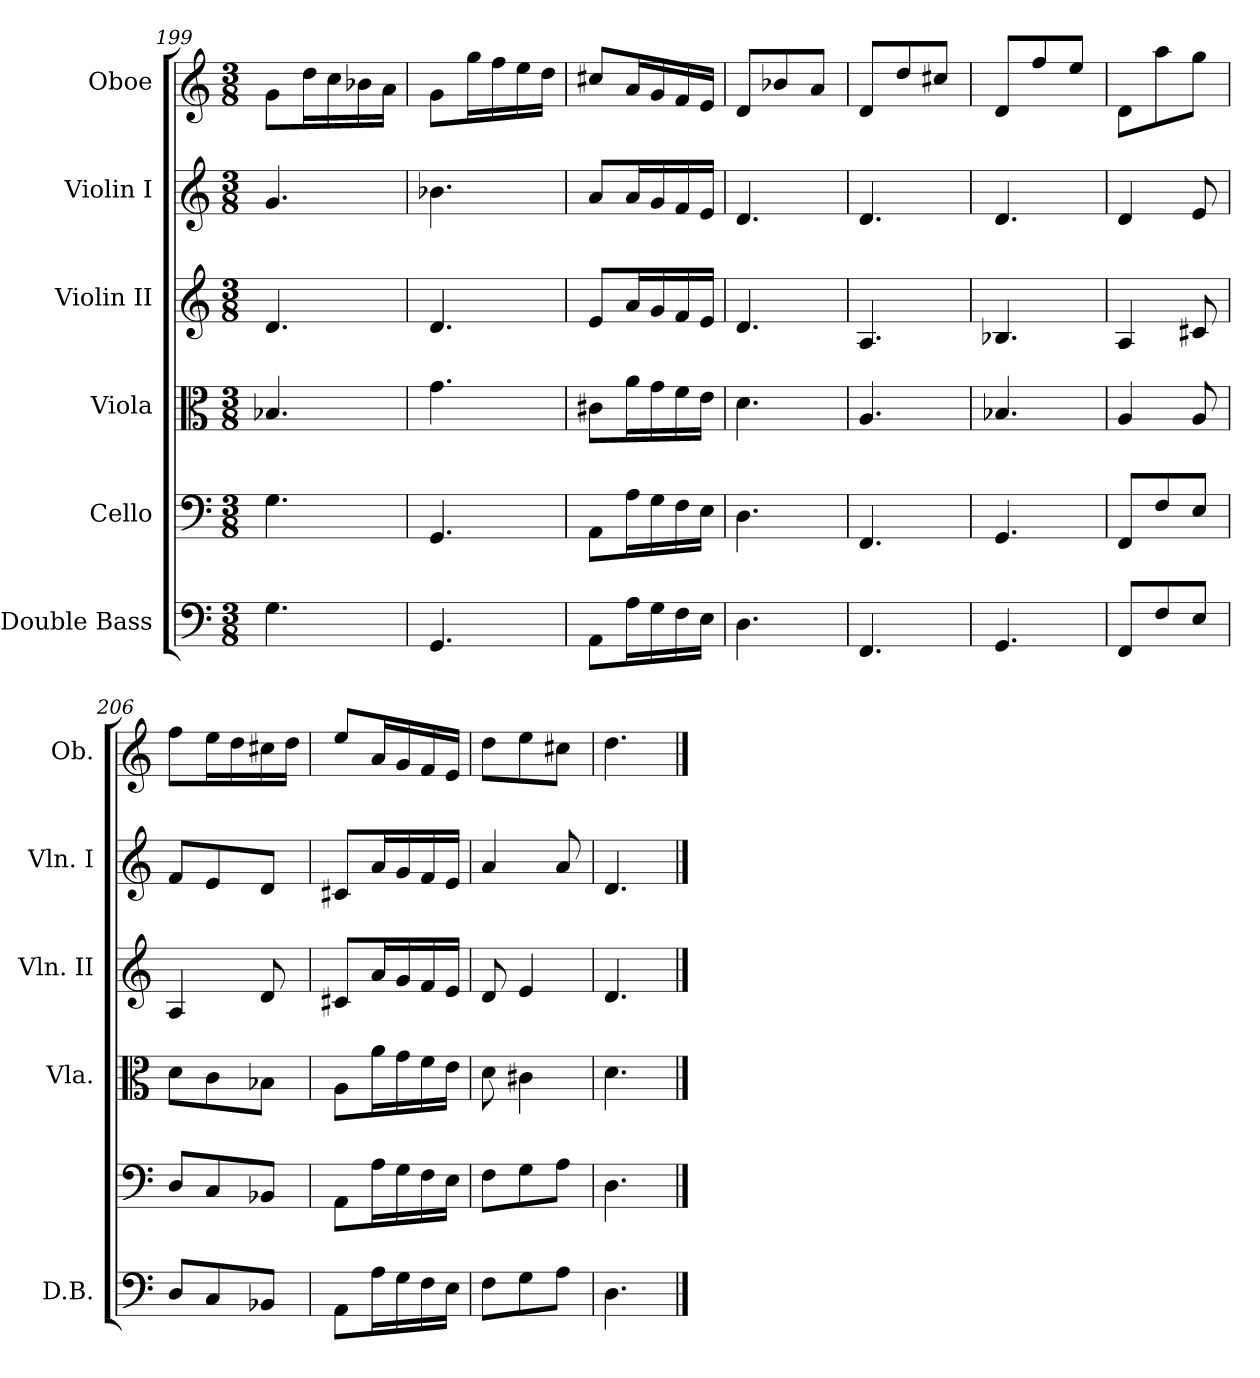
**kern	**kern	**kern	**kern	**kern	**kern
*part6	*part5	*part4	*part3	*part2	*part1
*staff6	*staff5	*staff4	*staff3	*staff2	*staff1
*I"Double Bass	*I"Cello	*I"Viola	*I"Violin II	*I"Violin I	*I"Oboe
*I'D.B.	*	*I'Vla.	*I'Vln. II	*I'Vln. I	*I'Ob.
*clefF4	*clefF4	*clefC3	*clefG2	*clefG2	*clefG2
*ITrd7c12	*	*	*	*	*
*k[]	*k[]	*k[]	*k[]	*k[]	*k[]
*M3/8	*M3/8	*M3/8	*M3/8	*M3/8	*M3/8
=199	=199	=199	=199	=199	=199
4.GG\	4.G\	4.B-X/	4.d/	4.g/	8g\L
.	.	.	.	.	16dd\L
.	.	.	.	.	16cc\
.	.	.	.	.	16b-X\
.	.	.	.	.	16a\JJ
=200	=200	=200	=200	=200	=200
4.GGG/	4.GG/	4.g\	4.d/	4.b-X\	8g\L
.	.	.	.	.	16gg\L
.	.	.	.	.	16ff\
.	.	.	.	.	16ee\
.	.	.	.	.	16dd\JJ
=201	=201	=201	=201	=201	=201
8AAA\L	8AA\L	8c#X\L	8e/L	8a/L	8cc#X/L
16AA\L	16A\L	16a\L	16a/L	16a/L	16a/L
16GG\	16G\	16g\	16g/	16g/	16g/
16FF\	16F\	16f\	16f/	16f/	16f/
16EE\JJ	16E\JJ	16e\JJ	16e/JJ	16e/JJ	16e/JJ
=202	=202	=202	=202	=202	=202
4.DD\	4.D\	4.d\	4.d/	4.d/	8d/L
.	.	.	.	.	8b-X/
.	.	.	.	.	8a/J
=203	=203	=203	=203	=203	=203
4.FFF/	4.FF/	4.A/	4.A/	4.d/	8d/L
.	.	.	.	.	8dd/
.	.	.	.	.	8cc#X/J
!!LO:LB:g=z
=204	=204	=204	=204	=204	=204
4.GGG/	4.GG/	4.B-X/	4.B-X/	4.d/	8d/L
.	.	.	.	.	8ff/
.	.	.	.	.	8ee/J
=205	=205	=205	=205	=205	=205
8FFF/L	8FF/L	4A/	4A/	4d/	8d\L
8FF/	8F/	.	.	.	8aa\
8EE/J	8E/J	8A/	8c#X/	8e/	8gg\J
!!LO:PB:g=z
=206	=206	=206	=206	=206	=206
8DD/L	8D/L	8d\L	4A/	8f/L	8ff\L
8CC/	8C/	8c\	.	8e/	16ee\L
.	.	.	.	.	16dd\
8BBB-X/J	8BB-X/J	8B-X\J	8d/	8d/J	16cc#X\
.	.	.	.	.	16dd\JJ
=207	=207	=207	=207	=207	=207
8AAA\L	8AA\L	8A\L	8c#X/L	8c#X/L	8ee/L
16AA\L	16A\L	16a\L	16a/L	16a/L	16a/L
16GG\	16G\	16g\	16g/	16g/	16g/
16FF\	16F\	16f\	16f/	16f/	16f/
16EE\JJ	16E\JJ	16e\JJ	16e/JJ	16e/JJ	16e/JJ
=208	=208	=208	=208	=208	=208
8FF\L	8F\L	8d\	8d/	4a/	8dd\L
8GG\	8G\	4c#X\	4e/	.	8ee\
8AA\J	8A\J	.	.	8a/	8cc#X\J
=209	=209	=209	=209	=209	=209
4.DD\	4.D\	4.d\	4.d/	4.d/	4.dd\
==	==	==	==	==	==
*-	*-	*-	*-	*-	*-
